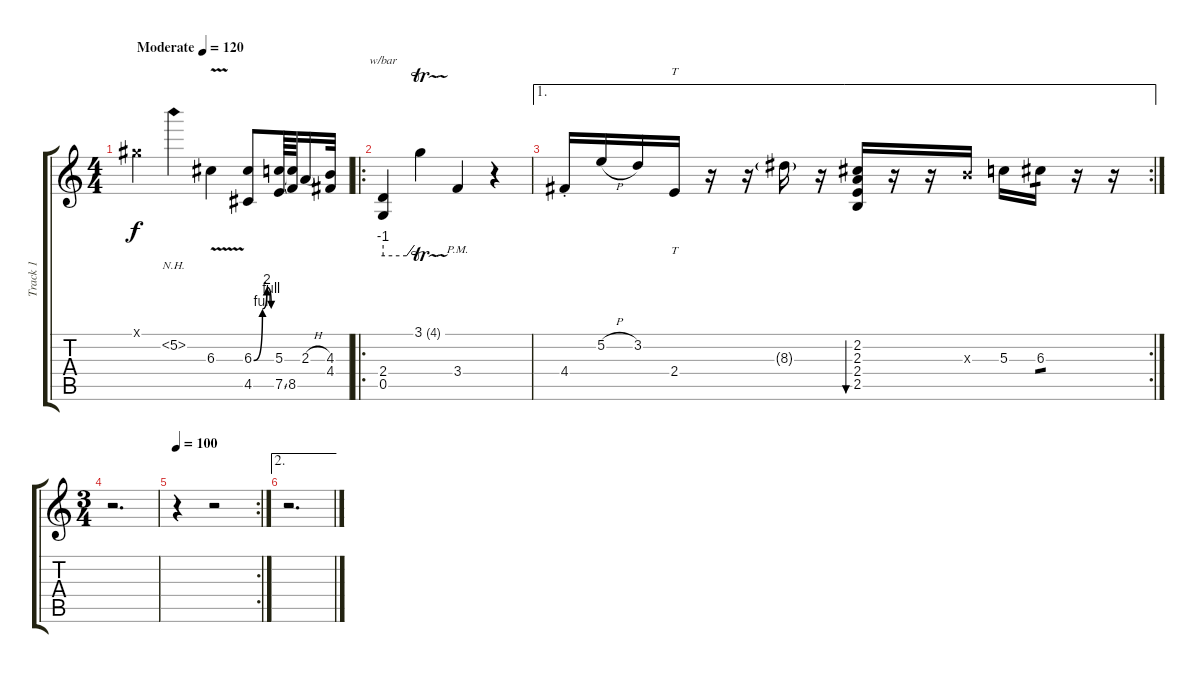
\track ("Track 1" "Track 1") {instrument acousticguitarsteel}
\staff {score tabs}
\tuning (E4 B3 G3 D3 A2 E2) {hide}
\ts (4 4)
\tempo (120 "Moderate")
\clef g2
\ks c
4.1{x}.4{dy f instrument acousticguitarsteel} 5.2{nh}.4 6.3{v}.4 (6.3{be (custom 0 0 30 4 45 8 60 4)} 4.5).8 (5.3 7.5{ss}).64 (5.3{t} 8.5).64 2.3{h}.16 (4.3 4.4).32 |
\ro
(2.4 0.5).4{tbe (custom default 0 -4 45 -4 60 0)} 3.1{tr (4 16)}.4 3.4{pm}.4 r.4 |
\ae 1
\rc 2
4.4{st}.16 5.2{h}.16 3.2.16 2.4.16{tt} r.16 r.16 8.3{g}.16 r.16 (2.2 2.3 2.4 2.5).16{bu 120} r.16 r.16 4.3{x}.16 5.3.16 6.3.16{tp 1} r.16 r.16 |
\ts (3 4)
r.2{d} |
\rc 2
\tempo 100
r.4 r.2 |
\ae 2
r.2{d}
